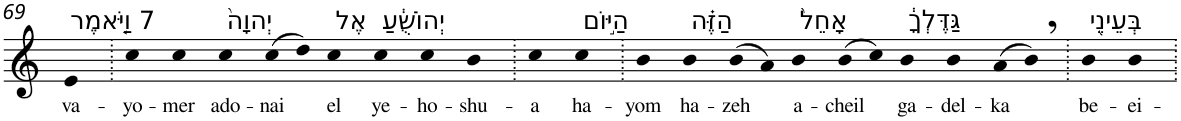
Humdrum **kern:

**kern	**text
*part1	*part1
*staff1	*staff1
*I"Piano	*
*I'Pno	*
!!LO:PB:g=z
*clefG2	*
*k[]	*
=69	=69
!LO:TX:a:t=7 וַיֹּ֤אמֶר	!
!	!LO:LY:b
4e	va-
=70.	=70.
!	!LO:LY:b
4cc	-yo-
!	!LO:LY:b
4cc	-mer
!LO:TX:a:t=יְהוָה֙	!
!	!LO:LY:b
4cc	ado-
!	!LO:LY:b
(>8cc	-nai
8dd)	.
!LO:TX:a:t=אֶל	!
!	!LO:LY:b
4cc	el
!LO:TX:a:t=יְהוֹשֻׁ֔עַ	!
!	!LO:LY:b
4cc	ye-
!	!LO:LY:b
4cc	-ho-
!	!LO:LY:b
4b	-shu-
=71.	=71.
!	!LO:LY:b
4cc	-a
!LO:TX:a:t=הַיּ֣וֹם	!
!	!LO:LY:b
4cc	ha-
=72.	=72.
!	!LO:LY:b
4b	-yom
!LO:TX:a:t=הַזֶּ֗ה	!
!	!LO:LY:b
4b	ha-
!	!LO:LY:b
(>8b	-zeh
8a)	.
!LO:TX:a:t=אָחֵל֙	!
!	!LO:LY:b
4b	a-
!	!LO:LY:b
(>8b	-cheil
8cc)	.
!LO:TX:a:t=גַּדֶּלְךָ֔	!
!	!LO:LY:b
4b	ga-
!	!LO:LY:b
4b	-del-
!	!LO:LY:b
(>8a	-ka
8b,)	.
=73.	=73.
!LO:TX:a:t=בְּעֵינֵ֖י	!
!	!LO:LY:b
4b	be-
!	!LO:LY:b
4b	-ei-
=.	=.
*-	*-
